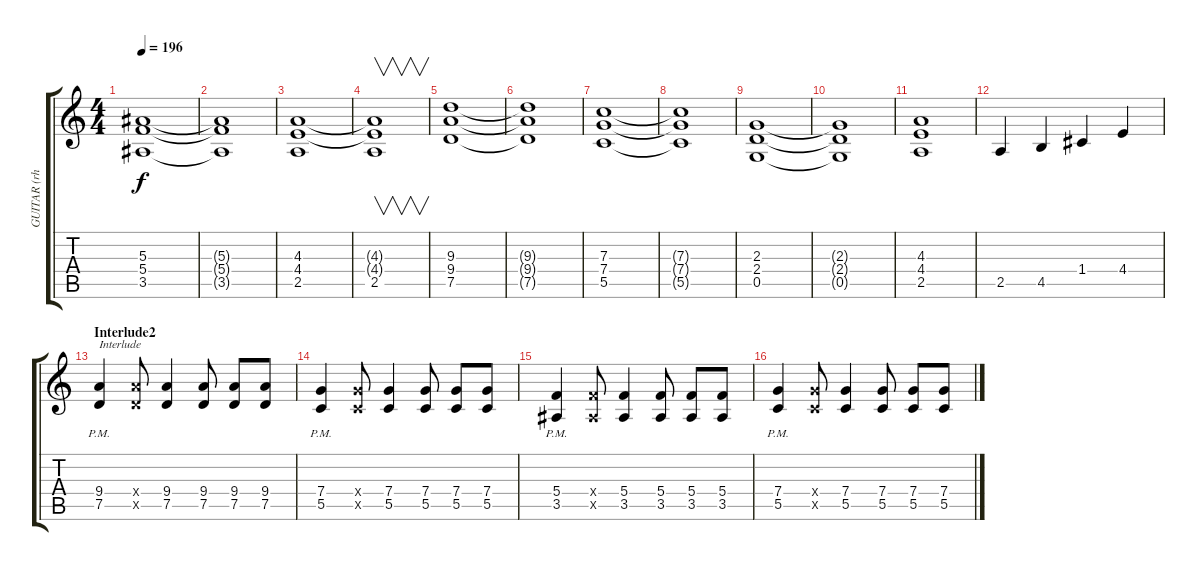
\track ("GUITAR (rhythm) " "GUITAR (rh") {instrument overdrivenguitar}
\staff {score tabs}
\tuning (D4 A3 F3 C3 G2 D2) {hide}
\ts (4 4)
\tempo 196
\clef g2
\ks c
(5.3 5.4 3.5).1{dy f} |
(5.3{t} 5.4{t} 3.5{t}).1 |
(4.3 4.4 2.5).1 |
(4.3{t} 4.4{t} 2.5).1{v} |
(9.3 9.4 7.5).1 |
(9.3{t} 9.4{t} 7.5{t}).1 |
(7.3 7.4 5.5).1 |
(7.3{t} 7.4{t} 5.5{t}).1 |
(2.3 2.4 0.5).1 |
(2.3{t} 2.4{t} 0.5{t}).1 |
(4.3 4.4 2.5).1 |
2.5.4 4.5.4 1.4.4 4.4.4 |
\section ("" "Interlude2")
(9.4{pm} 7.5{pm}).4{txt "Interlude"} (9.4{x} 7.5{x}).8 (9.4 7.5).4 (9.4 7.5).8 (9.4 7.5).8 (9.4 7.5).8 |
(7.4{pm} 5.5{pm}).4 (7.4{x} 5.5{x}).8 (7.4 5.5).4 (7.4 5.5).8 (7.4 5.5).8 (7.4 5.5).8 |
(5.4{pm} 3.5{pm}).4 (5.4{x} 3.5{x}).8 (5.4 3.5).4 (5.4 3.5).8 (5.4 3.5).8 (5.4 3.5).8 |
(7.4{pm} 5.5{pm}).4 (7.4{x} 5.5{x}).8 (7.4 5.5).4 (7.4 5.5).8 (7.4 5.5).8 (7.4 5.5).8
